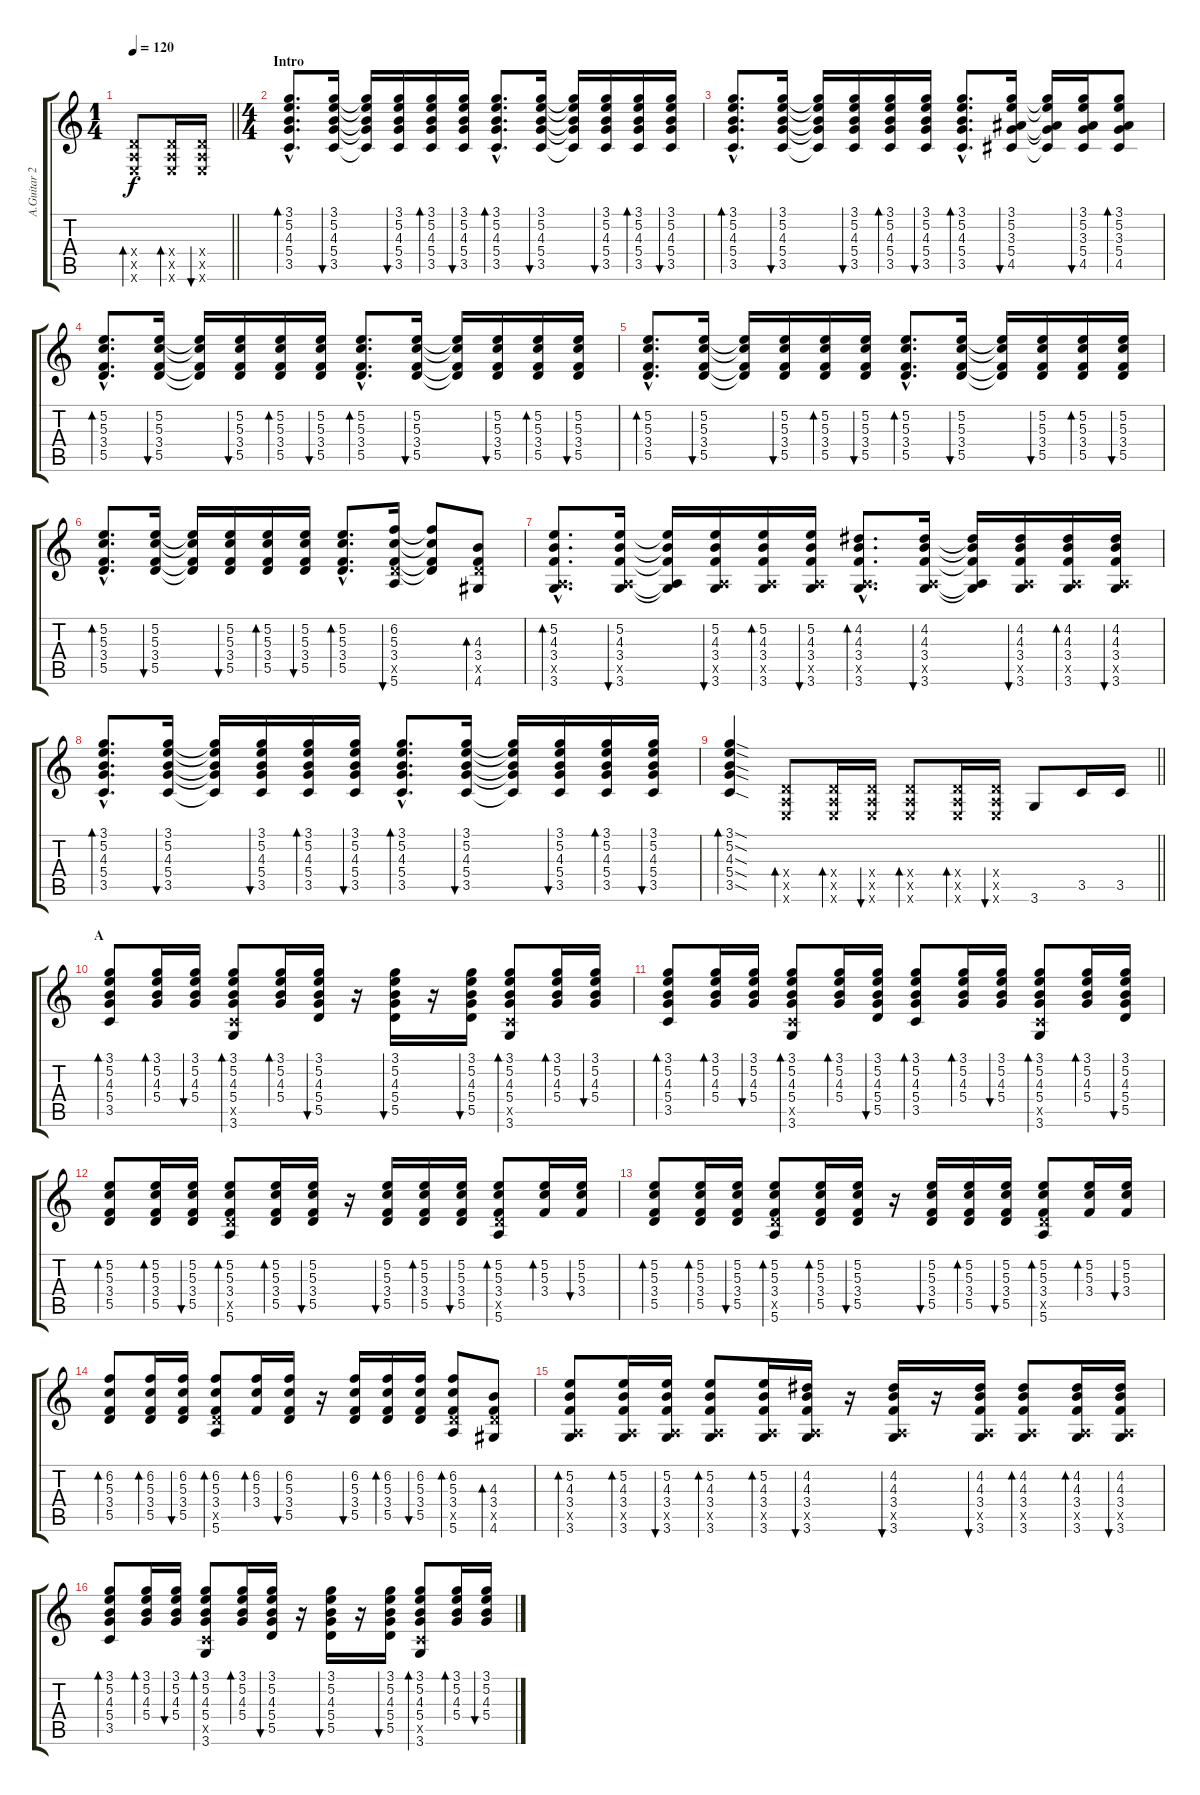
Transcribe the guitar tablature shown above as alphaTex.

\track ("A.Guitar 2" "A.Guitar 2") {instrument acousticguitarsteel}
\staff {score tabs}
\tuning (E4 B3 G3 D3 A2 E2) {hide}
\ts (1 4)
\tempo 120
\clef g2
\barLineRight lightlight
\ks c
(0.4{x} 0.5{x} 0.6{x}).8{bd 30 dy f instrument acousticguitarsteel} (0.4{x} 0.5{x} 0.6{x}).16{bd 30} (0.4{x} 0.5{x} 0.6{x}).16{bu 30} |
\ts (4 4)
\section ("" "Intro")
(3.1{hac} 5.2{hac} 4.3{hac} 5.4{hac} 3.5{hac}).8{d bd 30} (3.1 5.2 4.3 5.4 3.5).16{bu 30} (3.1{t} 5.2{t} 4.3{t} 5.4{t} 3.5{t}).16 (3.1 5.2 4.3 5.4 3.5).16{bu 30} (3.1 5.2 4.3 5.4 3.5).16{bd 30} (3.1 5.2 4.3 5.4 3.5).16{bu 30} (3.1{hac} 5.2{hac} 4.3{hac} 5.4{hac} 3.5{hac}).8{d bd 30} (3.1 5.2 4.3 5.4 3.5).16{bu 30} (3.1{t} 5.2{t} 4.3{t} 5.4{t} 3.5{t}).16 (3.1 5.2 4.3 5.4 3.5).16{bu 30} (3.1 5.2 4.3 5.4 3.5).16{bd 30} (3.1 5.2 4.3 5.4 3.5).16{bu 30} |
(3.1{hac} 5.2{hac} 4.3{hac} 5.4{hac} 3.5{hac}).8{d bd 30} (3.1 5.2 4.3 5.4 3.5).16{bu 30} (3.1{t} 5.2{t} 4.3{t} 5.4{t} 3.5{t}).16 (3.1 5.2 4.3 5.4 3.5).16{bu 30} (3.1 5.2 4.3 5.4 3.5).16{bd 30} (3.1 5.2 4.3 5.4 3.5).16{bu 30} (3.1{hac} 5.2{hac} 4.3{hac} 5.4{hac} 3.5{hac}).8{d bd 30} (3.1 5.2 3.3 5.4 4.5).16{bu 30} (3.1{t} 5.2{t} 3.3{t} 5.4{t} 4.5{t}).16 (3.1 5.2 3.3 5.4 4.5).16{bu 30} (3.1 5.2 3.3 5.4 4.5).8{bd 30} |
(5.2{hac} 5.3{hac} 3.4{hac} 5.5{hac}).8{d bd 30} (5.2 5.3 3.4 5.5).16{bu 30} (5.2{t} 5.3{t} 3.4{t} 5.5{t}).16 (5.2 5.3 3.4 5.5).16{bu 30} (5.2 5.3 3.4 5.5).16{bd 30} (5.2 5.3 3.4 5.5).16{bu 30} (5.2{hac} 5.3{hac} 3.4{hac} 5.5{hac}).8{d bd 30} (5.2 5.3 3.4 5.5).16{bu 30} (5.2{t} 5.3{t} 3.4{t} 5.5{t}).16 (5.2 5.3 3.4 5.5).16{bu 30} (5.2 5.3 3.4 5.5).16{bd 30} (5.2 5.3 3.4 5.5).16{bu 30} |
(5.2{hac} 5.3{hac} 3.4{hac} 5.5{hac}).8{d bd 30} (5.2 5.3 3.4 5.5).16{bu 30} (5.2{t} 5.3{t} 3.4{t} 5.5{t}).16 (5.2 5.3 3.4 5.5).16{bu 30} (5.2 5.3 3.4 5.5).16{bd 30} (5.2 5.3 3.4 5.5).16{bu 30} (5.2{hac} 5.3{hac} 3.4{hac} 5.5{hac}).8{d bd 30} (5.2 5.3 3.4 5.5).16{bu 30} (5.2{t} 5.3{t} 3.4{t} 5.5{t}).16 (5.2 5.3 3.4 5.5).16{bu 30} (5.2 5.3 3.4 5.5).16{bd 30} (5.2 5.3 3.4 5.5).16{bu 30} |
(5.2{hac} 5.3{hac} 3.4{hac} 5.5{hac}).8{d bd 30} (5.2 5.3 3.4 5.5).16{bu 30} (5.2{t} 5.3{t} 3.4{t} 5.5{t}).16 (5.2 5.3 3.4 5.5).16{bu 30} (5.2 5.3 3.4 5.5).16{bd 30} (5.2 5.3 3.4 5.5).16{bu 30} (5.2{hac} 5.3{hac} 3.4{hac} 5.5{hac}).8{d bd 30} (6.2 5.3 3.4 5.5{x} 5.6).16{bu 30} (6.2{t} 5.3{t} 3.4{t} 5.5{t}).8 (4.3 3.4 5.5{x} 4.6).8{bd 30} |
(5.2{hac} 4.3{hac} 3.4{hac} 0.5{hac x} 3.6{hac}).8{d bd 30} (5.2 4.3 3.4 0.5{x} 3.6).16{bu 30} (5.2{t} 4.3{t} 3.4{t} 0.5{t} 3.6{t}).16 (5.2 4.3 3.4 0.5{x} 3.6).16{bu 30} (5.2 4.3 3.4 0.5{x} 3.6).16{bd 30} (5.2 4.3 3.4 0.5{x} 3.6).16{bu 30} (4.2{hac} 4.3{hac} 3.4{hac} 0.5{hac x} 3.6{hac}).8{d bd 30} (4.2 4.3 3.4 0.5{x} 3.6).16{bu 30} (4.2{t} 4.3{t} 3.4{t} 0.5{t} 3.6{t}).16 (4.2 4.3 3.4 0.5{x} 3.6).16{bu 30} (4.2 4.3 3.4 0.5{x} 3.6).16{bd 30} (4.2 4.3 3.4 0.5{x} 3.6).16{bu 30} |
(3.1{hac} 5.2{hac} 4.3{hac} 5.4{hac} 3.5{hac}).8{d bd 30} (3.1 5.2 4.3 5.4 3.5).16{bu 30} (3.1{t} 5.2{t} 4.3{t} 5.4{t} 3.5{t}).16 (3.1 5.2 4.3 5.4 3.5).16{bu 30} (3.1 5.2 4.3 5.4 3.5).16{bd 30} (3.1 5.2 4.3 5.4 3.5).16{bu 30} (3.1{hac} 5.2{hac} 4.3{hac} 5.4{hac} 3.5{hac}).8{d bd 30} (3.1 5.2 4.3 5.4 3.5).16{bu 30} (3.1{t} 5.2{t} 4.3{t} 5.4{t} 3.5{t}).16 (3.1 5.2 4.3 5.4 3.5).16{bu 30} (3.1 5.2 4.3 5.4 3.5).16{bd 30} (3.1 5.2 4.3 5.4 3.5).16{bu 30} |
\barLineRight lightlight
(3.1{sod} 5.2{sod} 4.3{sod} 5.4{sod} 3.5{sod}).4{bd 30} (0.4{x} 0.5{x} 0.6{x}).8{bd 30} (0.4{x} 0.5{x} 0.6{x}).16{bd 30} (0.4{x} 0.5{x} 0.6{x}).16{bu 30} (0.4{x} 0.5{x} 0.6{x}).8{bd 30} (0.4{x} 0.5{x} 0.6{x}).16{bd 30} (0.4{x} 0.5{x} 0.6{x}).16{bu 30} 3.6.8 3.5.16 3.5.16 |
\section ("" "A")
(3.1 5.2 4.3 5.4 3.5).8{bd 30} (3.1 5.2 4.3 5.4).16{bd 30} (3.1 5.2 4.3 5.4).16{bu 30} (3.1 5.2 4.3 5.4 3.5{x} 3.6).8{bd 30} (3.1 5.2 4.3 5.4).16{bd 30} (3.1 5.2 4.3 5.4 5.5).16{bu 30} r.16 (3.1 5.2 4.3 5.4 5.5).16{bu 30} r.16 (3.1 5.2 4.3 5.4 5.5).16{bu 30} (3.1 5.2 4.3 5.4 3.5{x} 3.6).8{bd 30} (3.1 5.2 4.3 5.4).16{bd 30} (3.1 5.2 4.3 5.4).16{bu 30} |
(3.1 5.2 4.3 5.4 3.5).8{bd 30} (3.1 5.2 4.3 5.4).16{bd 30} (3.1 5.2 4.3 5.4).16{bu 30} (3.1 5.2 4.3 5.4 3.5{x} 3.6).8{bd 30} (3.1 5.2 4.3 5.4).16{bd 30} (3.1 5.2 4.3 5.4 5.5).16{bu 30} (3.1 5.2 4.3 5.4 3.5).8{bd 30} (3.1 5.2 4.3 5.4).16{bd 30} (3.1 5.2 4.3 5.4).16{bu 30} (3.1 5.2 4.3 5.4 3.5{x} 3.6).8{bd 30} (3.1 5.2 4.3 5.4).16{bd 30} (3.1 5.2 4.3 5.4 5.5).16{bu 30} |
(5.2 5.3 3.4 5.5).8{bd 30} (5.2 5.3 3.4 5.5).16{bd 30} (5.2 5.3 3.4 5.5).16{bu 30} (5.2 5.3 3.4 5.5{x} 5.6).8{bd 30} (5.2 5.3 3.4 5.5).16{bd 30} (5.2 5.3 3.4 5.5).16{bu 30} r.16 (5.2 5.3 3.4 5.5).16{bu 30} (5.2 5.3 3.4 5.5).16{bd 30} (5.2 5.3 3.4 5.5).16{bu 30} (5.2 5.3 3.4 5.5{x} 5.6).8{bd 30} (5.2 5.3 3.4).16{bd 30} (5.2 5.3 3.4).16{bu 30} |
(5.2 5.3 3.4 5.5).8{bd 30} (5.2 5.3 3.4 5.5).16{bd 30} (5.2 5.3 3.4 5.5).16{bu 30} (5.2 5.3 3.4 5.5{x} 5.6).8{bd 30} (5.2 5.3 3.4 5.5).16{bd 30} (5.2 5.3 3.4 5.5).16{bu 30} r.16 (5.2 5.3 3.4 5.5).16{bu 30} (5.2 5.3 3.4 5.5).16{bd 30} (5.2 5.3 3.4 5.5).16{bu 30} (5.2 5.3 3.4 5.5{x} 5.6).8{bd 30} (5.2 5.3 3.4).16{bd 30} (5.2 5.3 3.4).16{bu 30} |
(6.2 5.3 3.4 5.5).8{bd 30} (6.2 5.3 3.4 5.5).16{bd 30} (6.2 5.3 3.4 5.5).16{bu 30} (6.2 5.3 3.4 5.5{x} 5.6).8{bd 30} (6.2 5.3 3.4).16{bd 30} (6.2 5.3 3.4 5.5).16{bu 30} r.16 (6.2 5.3 3.4 5.5).16{bu 30} (6.2 5.3 3.4 5.5).16{bd 30} (6.2 5.3 3.4 5.5).16{bu 30} (6.2 5.3 3.4 5.5{x} 5.6).8{bd 30} (4.3 3.4 5.5{x} 4.6).8{bd 30} |
(5.2 4.3 3.4 0.5{x} 3.6).8{bd 30} (5.2 4.3 3.4 0.5{x} 3.6).16{bd 30} (5.2 4.3 3.4 0.5{x} 3.6).16{bu 30} (5.2 4.3 3.4 0.5{x} 3.6).8{bd 30} (5.2 4.3 3.4 0.5{x} 3.6).16{bd 30} (4.2 4.3 3.4 0.5{x} 3.6).16{bu 30} r.16 (4.2 4.3 3.4 0.5{x} 3.6).16{bu 30} r.16 (4.2 4.3 3.4 0.5{x} 3.6).16{bu 30} (4.2 4.3 3.4 0.5{x} 3.6).8{bd 30} (4.2 4.3 3.4 0.5{x} 3.6).16{bd 30} (4.2 4.3 3.4 0.5{x} 3.6).16{bu 30} |
(3.1 5.2 4.3 5.4 3.5).8{bd 30} (3.1 5.2 4.3 5.4).16{bd 30} (3.1 5.2 4.3 5.4).16{bu 30} (3.1 5.2 4.3 5.4 3.5{x} 3.6).8{bd 30} (3.1 5.2 4.3 5.4).16{bd 30} (3.1 5.2 4.3 5.4 5.5).16{bu 30} r.16 (3.1 5.2 4.3 5.4 5.5).16{bu 30} r.16 (3.1 5.2 4.3 5.4 5.5).16{bu 30} (3.1 5.2 4.3 5.4 3.5{x} 3.6).8{bd 30} (3.1 5.2 4.3 5.4).16{bd 30} (3.1 5.2 4.3 5.4).16{bu 30}
